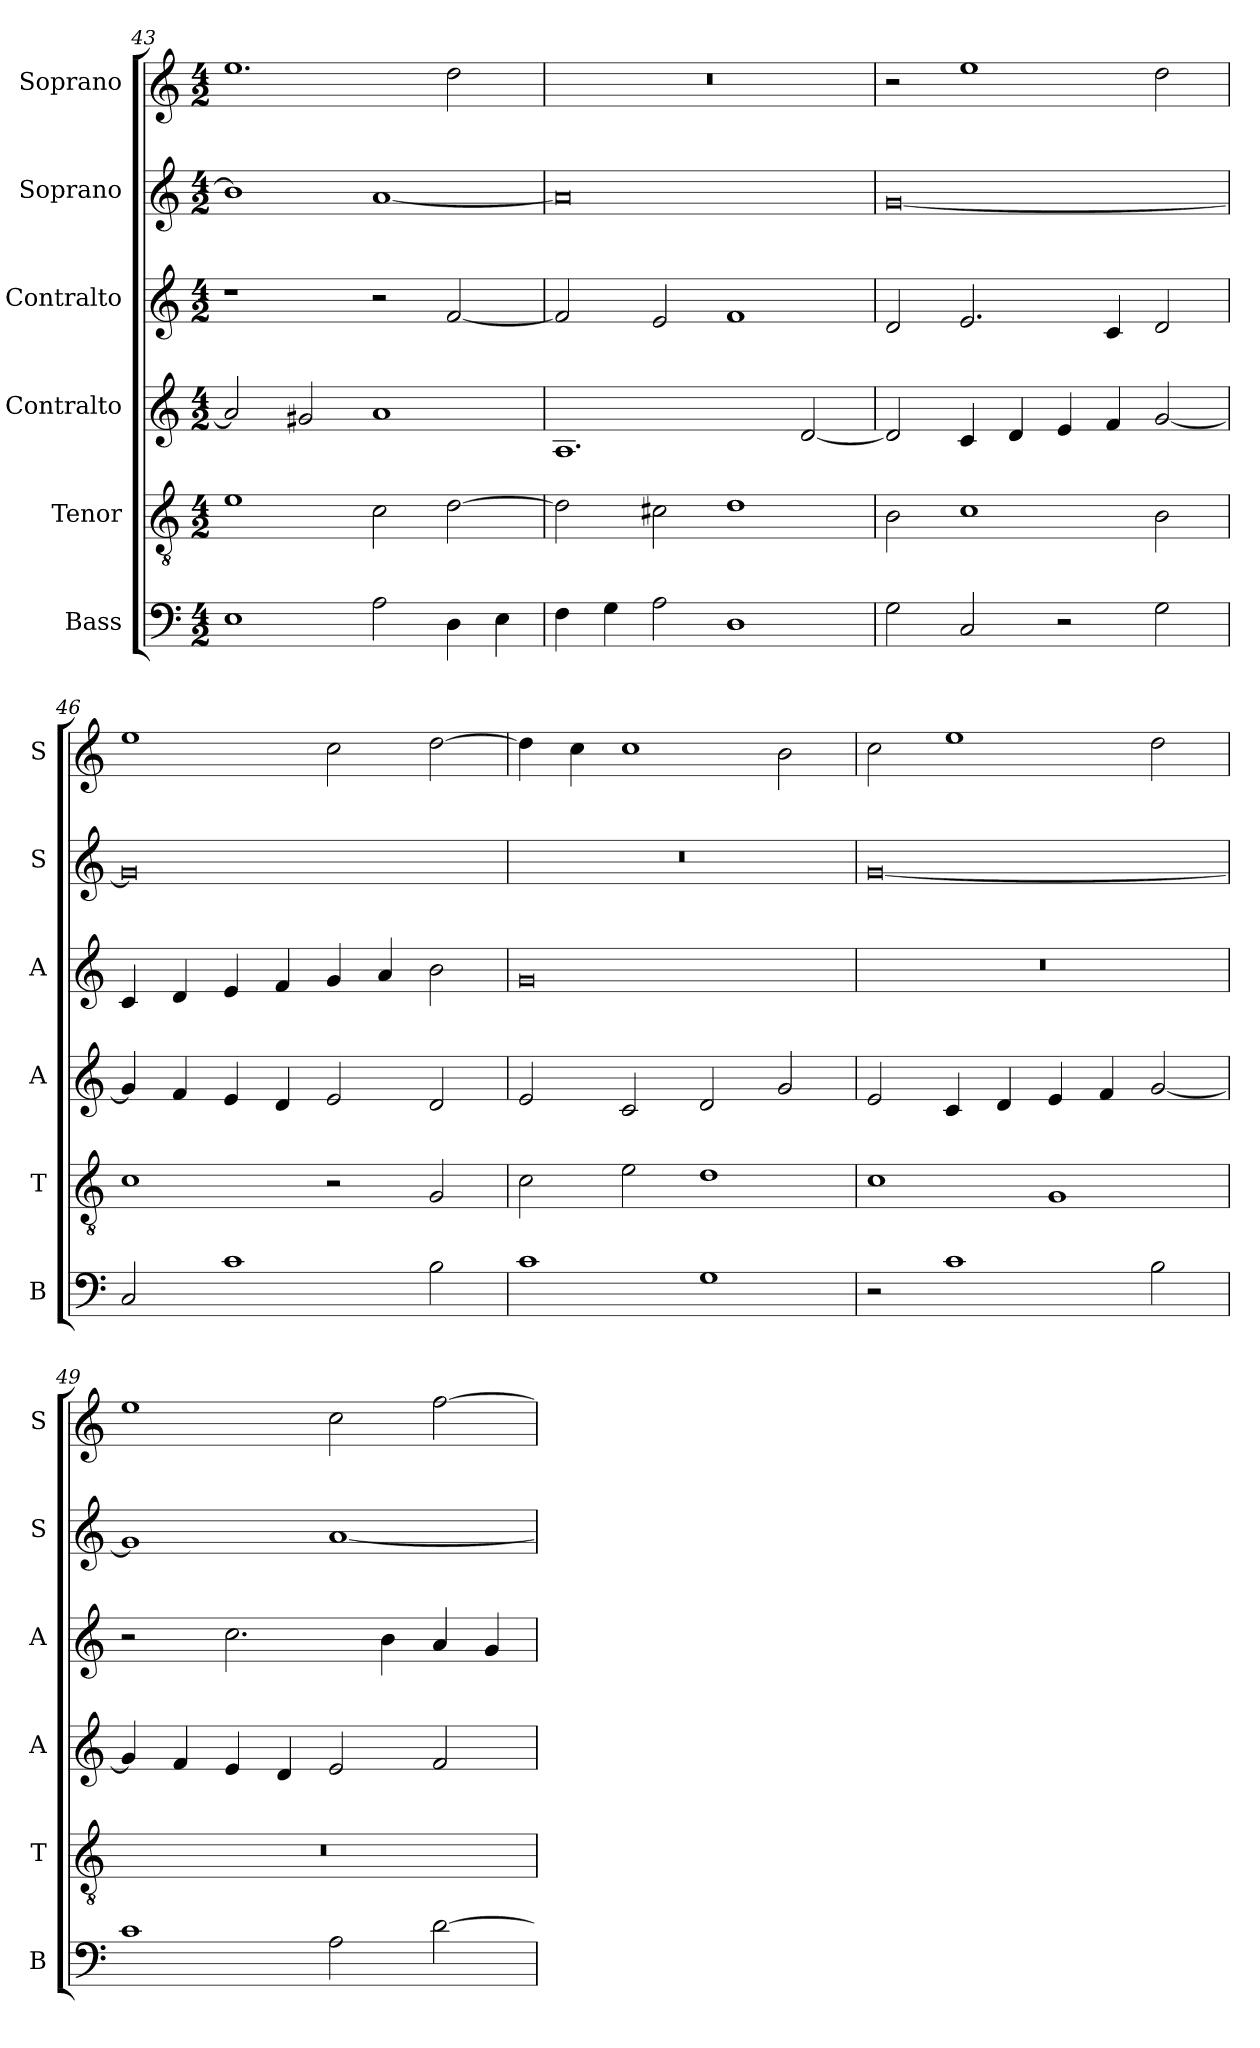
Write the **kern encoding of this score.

**kern	**kern	**kern	**kern	**kern	**kern
*part6	*part5	*part4	*part3	*part2	*part1
*staff6	*staff5	*staff4	*staff3	*staff2	*staff1
*I"Bass	*I"Tenor	*I"Contralto	*I"Contralto	*I"Soprano	*I"Soprano
*I'B	*I'T	*I'A	*I'A	*I'S	*I'S
*clefF4	*clefGv2	*clefG2	*clefG2	*clefG2	*clefG2
*k[]	*k[]	*k[]	*k[]	*k[]	*k[]
*C:ion	*C:ion	*C:ion	*C:ion	*C:ion	*C:ion
*M4/2	*M4/2	*M4/2	*M4/2	*M4/2	*M4/2
=43	=43	=43	=43	=43	=43
1E	1e	2a]	1r	1b]	1.ee
.	.	2g#X	.	.	.
2A	2c	1a	2r	[1a	.
4D	[2d	.	[2f	.	2dd
4E	.	.	.	.	.
=44	=44	=44	=44	=44	=44
4F	2d]	1.A	2f]	0a]	0r
4G	.	.	.	.	.
2A	2c#X	.	2e	.	.
1D	1d	.	1f	.	.
.	.	[2d	.	.	.
=45	=45	=45	=45	=45	=45
2G	2B	2d]	2d	[0g	2r
2C	1c	4c	2.e	.	1ee
.	.	4d	.	.	.
2r	.	4e	.	.	.
.	.	4f	4c	.	.
2G	2B	[2g	2d	.	2dd
=46	=46	=46	=46	=46	=46
2C	1c	4g]	4c	0g]	1ee
.	.	4f	4d	.	.
1c	.	4e	4e	.	.
.	.	4d	4f	.	.
.	2r	2e	4g	.	2cc
.	.	.	4a	.	.
2B	2G	2d	2b	.	[2dd
=47	=47	=47	=47	=47	=47
1c	2c	2e	0g	0r	4dd]
.	.	.	.	.	4cc
.	2e	2c	.	.	1cc
1G	1d	2d	.	.	.
.	.	2g	.	.	2b
=48	=48	=48	=48	=48	=48
2r	1c	2e	0r	[0g	2cc
1c	.	4c	.	.	1ee
.	.	4d	.	.	.
.	1G	4e	.	.	.
.	.	4f	.	.	.
2B	.	[2g	.	.	2dd
=49	=49	=49	=49	=49	=49
1c	0r	4g]	2r	1g]	1ee
.	.	4f	.	.	.
.	.	4e	2.cc	.	.
.	.	4d	.	.	.
2A	.	2e	.	[1a	2cc
.	.	.	4b	.	.
[2d	.	2f	4a	.	[2ff
.	.	.	4g	.	.
=	=	=	=	=	=
*-	*-	*-	*-	*-	*-
